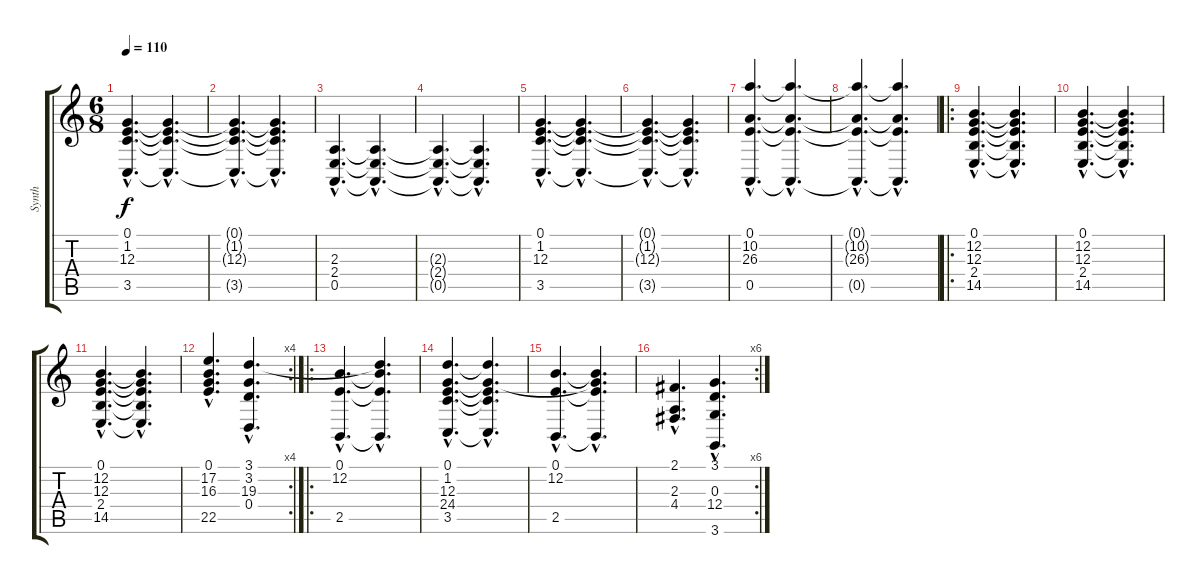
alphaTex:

\track ("Synth" "Synth") {instrument synthstrings1}
\staff {score tabs}
\tuning (E4 B3 G3 D3 A2 E2) {hide}
\ts (6 8)
\tempo 110
\clef g2
\ks c
(0.1{hac} 1.2{hac} 12.3{hac} 3.5{hac}).4{d dy f} (0.1{hac t} 1.2{hac t} 12.3{hac t} 3.5{hac t}).4{d} |
(0.1{hac t} 1.2{hac t} 12.3{hac t} 3.5{hac t}).4{d} (0.1{hac t} 1.2{hac t} 12.3{hac t} 3.5{hac t}).4{d} |
(2.3{hac} 2.4{hac} 0.5{hac}).4{d} (2.3{hac t} 2.4{hac t} 0.5{hac t}).4{d} |
(2.3{hac t} 2.4{hac t} 0.5{hac t}).4{d} (2.3{hac t} 2.4{hac t} 0.5{hac t}).4{d} |
(0.1{hac} 1.2{hac} 12.3{hac} 3.5{hac}).4{d} (0.1{hac t} 1.2{hac t} 12.3{hac t} 3.5{hac t}).4{d} |
(0.1{hac t} 1.2{hac t} 12.3{hac t} 3.5{hac t}).4{d} (0.1{hac t} 1.2{hac t} 12.3{hac t} 3.5{hac t}).4{d} |
(0.1{hac} 10.2{hac} 26.3{hac} 0.5{hac}).4{d} (0.1{hac t} 10.2{hac t} 26.3{hac t} 0.5{hac t}).4{d} |
(0.1{hac t} 10.2{hac t} 26.3{hac t} 0.5{hac t}).4{d} (0.1{hac t} 10.2{hac t} 26.3{hac t} 0.5{hac t}).4{d} |
\ro
(0.1{hac} 12.2{hac} 12.3{hac} 2.4{hac} 14.5{hac}).4{d} (0.1{hac t} 12.2{hac t} 12.3{hac t} 2.4{hac t} 14.5{hac t}).4{d} |
(0.1{hac} 12.2{hac} 12.3{hac} 2.4{hac} 14.5{hac}).4{d} (0.1{hac t} 12.2{hac t} 12.3{hac t} 2.4{hac t} 14.5{hac t}).4{d} |
(0.1{hac} 12.2{hac} 12.3{hac} 2.4{hac} 14.5{hac}).4{d} (0.1{hac t} 12.2{hac t} 12.3{hac t} 2.4{hac t} 14.5{hac t}).4{d} |
\rc 4
(0.1{hac} 17.2{hac} 16.3{hac} 22.5{hac}).4{d} (3.1{hac} 3.2{hac} 19.3{hac} 0.4{hac}).4{d} |
\ro
(0.1{hac} 12.2{hac} 2.5{hac}).4{d} (0.1{hac t} 12.2{hac t} 19.3{hac t} 2.5{hac t}).4{d} |
(0.1{hac} 1.2{hac} 12.3{hac} 24.4{hac} 3.5{hac}).4{d} (0.1{hac t} 1.2{hac t} 12.3{hac t} 24.4{hac t} 3.5{hac t}).4{d} |
(0.1{hac} 12.2{hac} 2.5{hac}).4{d} (0.1{hac t} 12.2{hac t} 12.3{hac t} 2.5{hac t}).4{d} |
\rc 6
(2.1{hac} 2.3{hac} 4.4{hac}).4{d} (3.1{hac} 0.3{hac} 12.4{hac} 3.6{hac}).4{d}
